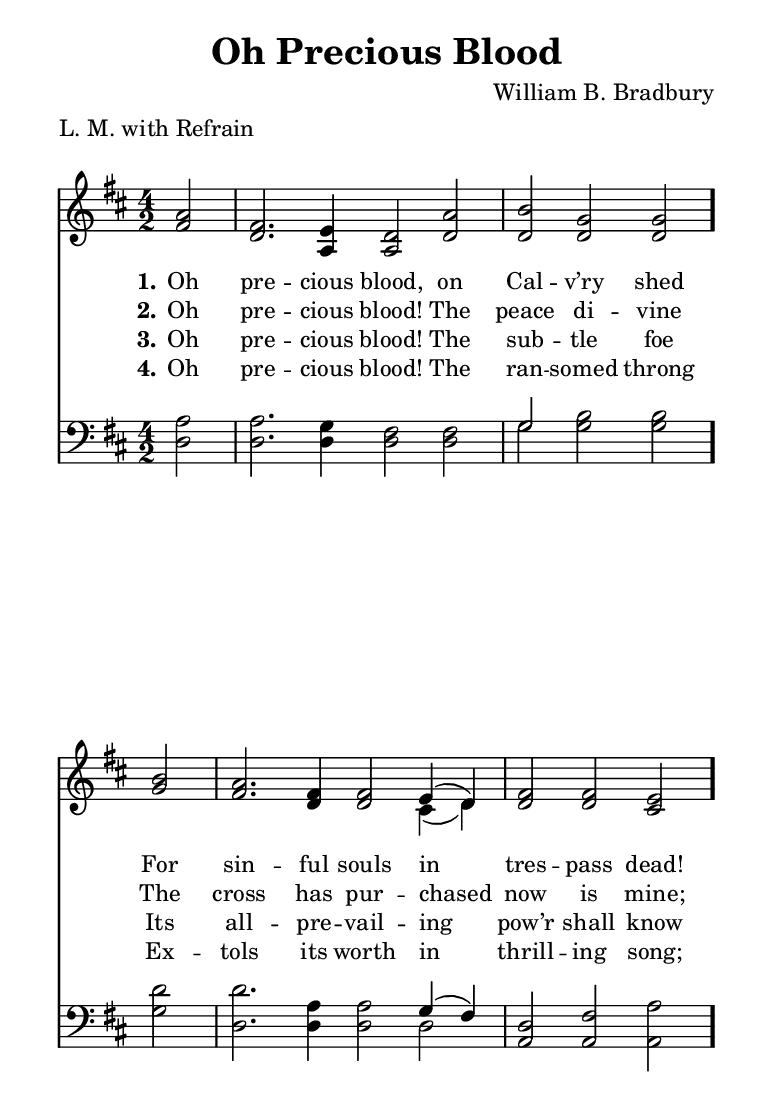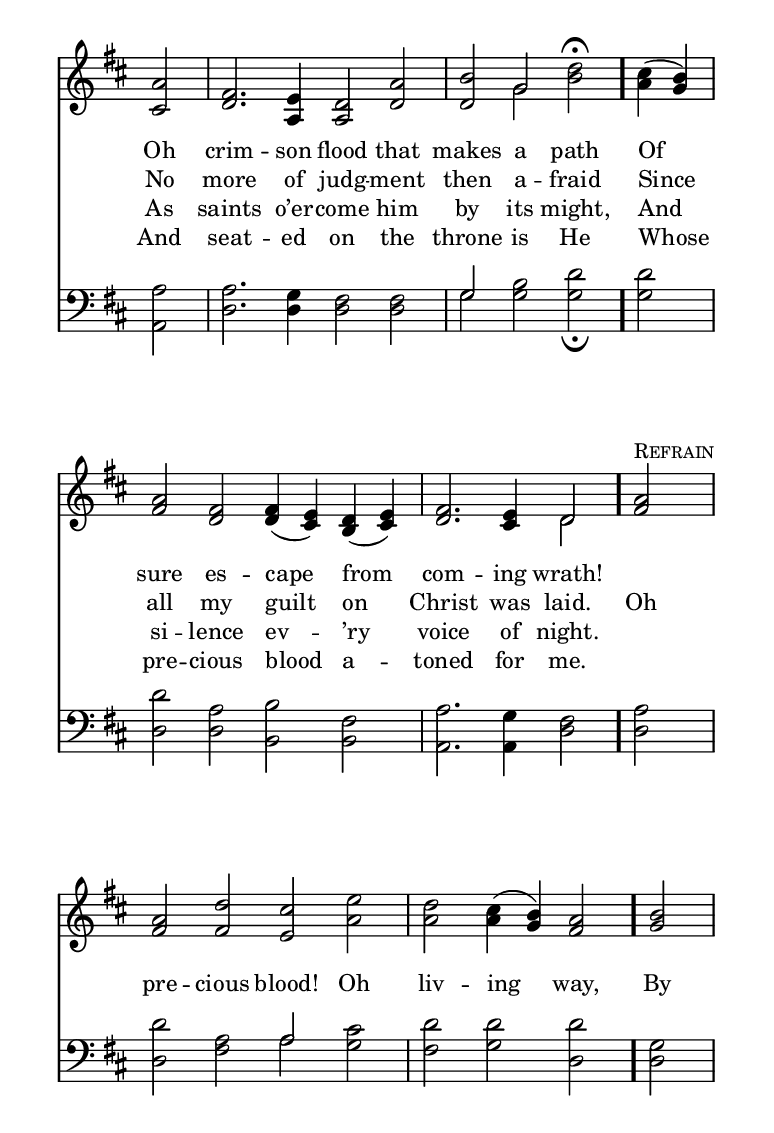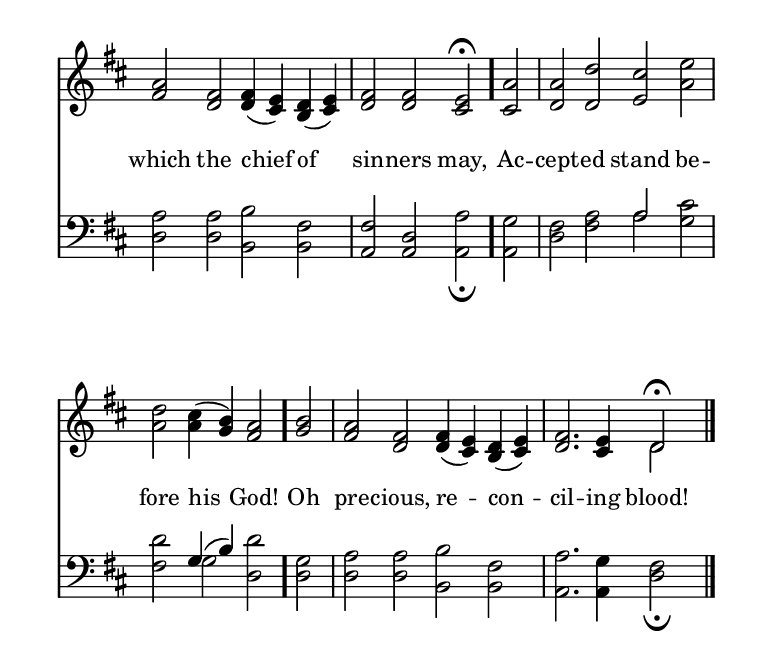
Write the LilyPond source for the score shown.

\include "common/global.ily"
\paper {
  \include "common/paper.ily"
}

\header{
  %gospel
  hymnnumber = "108"
  title = "Oh Precious Blood" % not found at hymnary.org
  tunename = "He Leadeth Me" % see https://hymnary.org/tune/he_leadeth_me_o_blessed_thought_bradbury
  meter = "L. M. with Refrain"
  poet = "" % not found at hymnary.org
  composer = "William B. Bradbury"
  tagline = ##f
}

% for fermata in MIDI
ta = { \tempo 2=80 }
tb = { \tempo 2=40 }

patternAA = { \ta c2 | c2. c4 c2 c2 | c2 c2 c2 }
patternAB = { \ta c2 | c2. c4 c2 c2 | c2 c2 \tb c2 }

patternBA = { \ta c2 | c2. c4 c2 c4( c4) | c2 c2 c2 }
patternBB = { \ta c2 | c2. c4 c2 c2      | c2 c2 c2 }

patternCA = { \ta c4( c4) | c2 c2 c4( c4) c4( c4) | c2. c4 c2 }
patternCB = { \ta c2      | c2 c2 c2      c2      | c2. c4 c2 }
patternCC = { \ta c2      | c2 c2 c4( c4) c4( c4) | c2. c4 \tb c2 }

patternDA = { \ta c2 | c2 c2 c2 c2 | c2 c4( c4) c2 }
patternDB = { c2 }

patternEA = { \ta c2 | c2 c2 c4( c4) c4( c4) | c2 c2 \tb c2 }

global = {
  \include "common/overrides.ily"
  \override Staff.TimeSignature.style = #'numbered
  \time 4/2 % says 3/2 in the original, but this is inconsistent with the music
  \override Score.MetronomeMark.transparent = ##t % hide all fermata changes too
  \ta
  \key d \major
  \partial 2
  \autoBeamOff
}

notesSoprano = {
\global
\relative c'' {

  \changePitch \patternAA { a | fis e d a' | b g g }
  \changePitch \patternBA { b | a fis fis e( d) | fis fis e }
  \changePitch \patternAB { a | fis e d a' | b g d' \fermata }
  \changePitch \patternCA { cis( b) | a fis fis( e) d( e) | fis e d }

  << s^\markup { \small \caps "Refrain" }
  \changePitch \patternDA { a' | a d cis e | d cis( b) a } >>
  \changePitch \patternEA { b | a fis fis( e) d( e) | fis fis e \fermata }
  \changePitch \patternDA { a | a d cis e | d cis( b) a }
  \changePitch \patternCC { b | a fis fis( e) d( e) | fis e d \fermata }

  \bar "|."

}
}

notesAlto = {
\global
\relative e' {

  \changePitch \patternAA { fis | d a a d | d d d }
  \changePitch \patternBA { g | fis d d cis( d) | d d cis }
  \changePitch \patternAA { cis | d a a d | d g b }
  \changePitch \patternCA { a( g) | fis d d( cis) b( cis) | d cis d }

  \changePitch \patternDA { fis | fis fis e a | a a( g) fis }
  \changePitch \patternEA { g | fis d d( cis) b( cis) d d cis }
  \changePitch \patternDA { cis | d d e a | a a( g) fis }
  \changePitch \patternCC { g | fis d d( cis) b( cis) | d cis d }

}
}

notesTenor = {
\global
\relative a {

  \changePitch \patternAA { a | a g fis fis | g b b }
  \changePitch \patternBA { d | d a a g( fis) | d fis a }
  \changePitch \patternAA { a | a g fis fis | g b d }
  \changePitch \patternCB { d | d a b fis | a g fis }

  \changePitch \patternDB { a | d a a cis | d d d }
  \changePitch \patternDB { g, | a a b fis | fis d a' }
  \changePitch \patternDA { g | fis a a cis | d g,( b) d }
  \changePitch \patternCB { g, a a b fis | a g fis }

}
}

notesBass = {
\global
\relative f {

  \changePitch \patternAA { d | d d d d | g g g }
  \changePitch \patternBB { g | d d d d | a a a }
  \changePitch \patternAA { a | d d d d | g g g_\fermata }
  \changePitch \patternCB { g | d d b b | a a d }

  \changePitch \patternDB { d | d fis a g | fis g d }
  \changePitch \patternDB { d | d d b b | a a a_\fermata }
  \changePitch \patternDB { a | d fis a g | fis g d }
  \changePitch \patternCB { d | d d b b | a a d_\fermata }

}
}

Refrain = \lyricmode {

Oh pre -- cious blood! Oh liv -- ing way, \bar "."
By which the chief of sin -- ners may, \bar "."
Ac -- cept -- ed stand be -- fore his God! \bar "."
Oh pre -- cious, re -- con -- cil -- ing blood! \bar "."

}

wordsA = \lyricmode {
\set stanza = "1."

Oh pre -- cious blood, on Cal -- v’ry shed \bar "."
For sin -- ful souls in tres -- pass dead! \bar "."
Oh crim -- son flood that makes a path \bar "."
Of sure es -- cape from com -- ing wrath! \bar "."

}

wordsB = \lyricmode {
\set stanza = "2."

Oh pre -- cious blood! The peace di -- vine
The cross has pur -- chased now is mine;
No more of judg -- ment then a -- fraid
Since all my guilt on Christ was laid.

\Refrain

}

wordsC = \lyricmode {
\set stanza = "3."

Oh pre -- cious blood! The sub -- tle foe
Its all -- pre -- vail -- ing pow’r shall know
As saints o’er -- come him by its might,
And si -- lence ev -- ’ry voice of night.

}

wordsD = \lyricmode {
\set stanza = "4."

Oh pre -- cious blood! The ran -- somed throng
Ex -- tols its worth in thrill -- ing song;
And seat -- ed on the throne is He
Whose pre -- cious blood a -- toned for me.

}

\score {
  \context ChoirStaff <<
    \context Staff = upper <<
      \set Staff.autoBeaming = ##f
      \set ChoirStaff.systemStartDelimiter = #'SystemStartBar
      \set ChoirStaff.printPartCombineTexts = ##f
      \partcombine #'(2 . 11) \notesSoprano \notesAlto
      \context NullVoice = sopranos { \voiceOne << \notesSoprano >> }
      \context Lyrics = one   \lyricsto sopranos \wordsA
      \context Lyrics = two   \lyricsto sopranos \wordsB
      \context Lyrics = three \lyricsto sopranos \wordsC
      \context Lyrics = four  \lyricsto sopranos \wordsD
      %\context Lyrics = five  \lyricsto sopranos \wordsE
    >>
    \context Staff = men <<
      \set Staff.autoBeaming = ##f
      \clef bass
      \set ChoirStaff.printPartCombineTexts = ##f
      \partcombine #'(2 . 11) \notesTenor \notesBass
    >>
  >>
  \layout {
    \include "common/layout.ily"
  }
  #(cond ((ly:get-option 'eog-midi-permitted) #{ \midi{
    \include "common/midi.ily"
  } #}))
}

\version "2.19.49"  % necessary for upgrading to future LilyPond versions.

% vi:set et ts=2 sw=2 ai nocindent syntax=lilypond:
